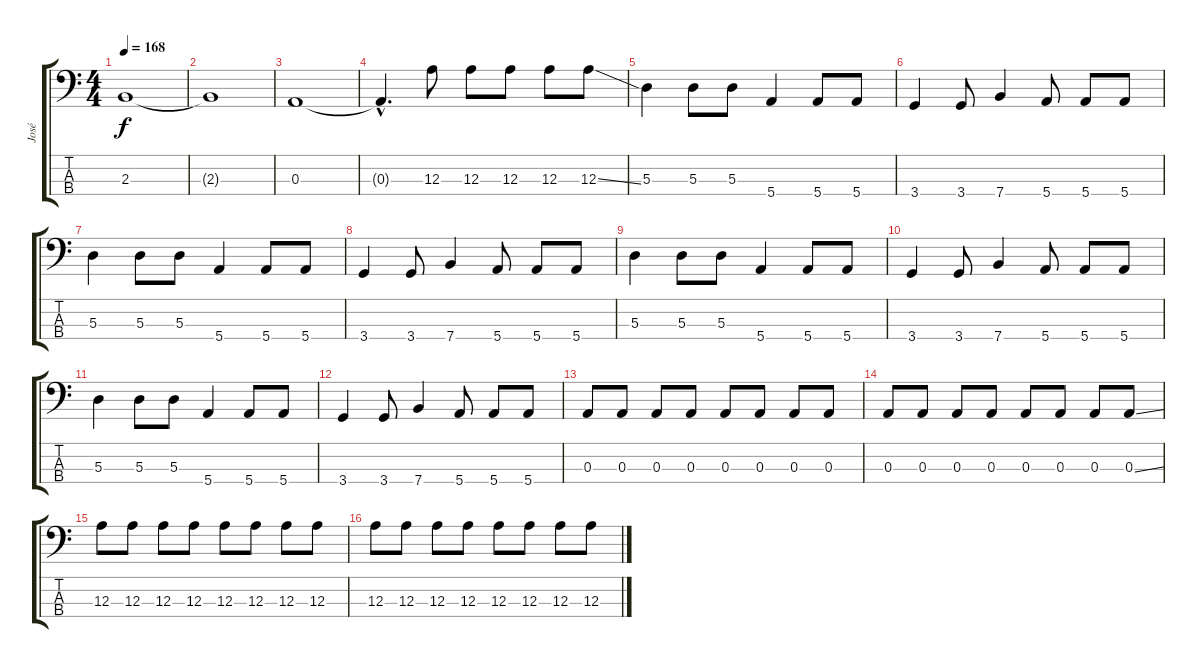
\track ("José" "José") {instrument electricbasspick}
\staff {score tabs}
\tuning (G2 D2 A1 E1) {hide}
\ts (4 4)
\tempo 168
\clef f4
\ks c
2.3.1{dy f} |
2.3{t}.1 |
0.3.1 |
0.3{hac t}.4{d} 12.3.8 12.3.8 12.3.8 12.3.8 12.3{ss}.8 |
5.3.4 5.3.8 5.3.8 5.4.4 5.4.8 5.4.8 |
3.4.4 3.4.8 7.4.4 5.4.8 5.4.8 5.4.8 |
5.3.4 5.3.8 5.3.8 5.4.4 5.4.8 5.4.8 |
3.4.4 3.4.8 7.4.4 5.4.8 5.4.8 5.4.8 |
5.3.4 5.3.8 5.3.8 5.4.4 5.4.8 5.4.8 |
3.4.4 3.4.8 7.4.4 5.4.8 5.4.8 5.4.8 |
5.3.4 5.3.8 5.3.8 5.4.4 5.4.8 5.4.8 |
3.4.4 3.4.8 7.4.4 5.4.8 5.4.8 5.4.8 |
0.3.8 0.3.8 0.3.8 0.3.8 0.3.8 0.3.8 0.3.8 0.3.8 |
0.3.8 0.3.8 0.3.8 0.3.8 0.3.8 0.3.8 0.3.8 0.3{ss}.8 |
12.3.8 12.3.8 12.3.8 12.3.8 12.3.8 12.3.8 12.3.8 12.3.8 |
12.3.8 12.3.8 12.3.8 12.3.8 12.3.8 12.3.8 12.3.8 12.3.8
